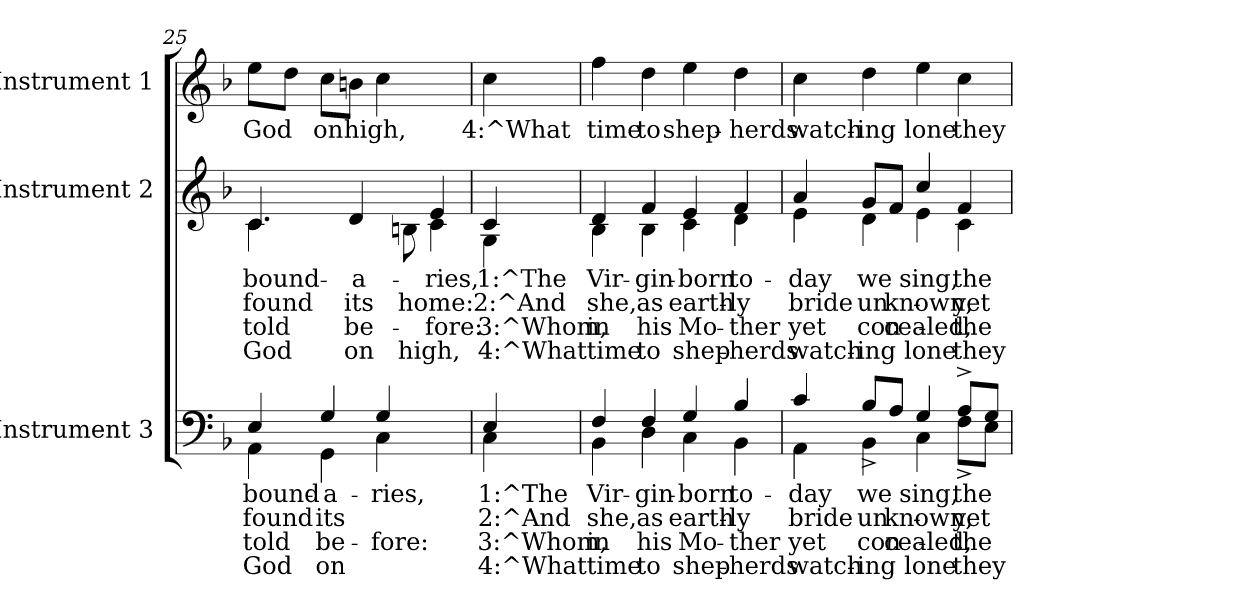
**kern	**text	**text	**text	**text	**kern	**text	**text	**text	**text	**kern	**text
*part3	*part3	*part3	*part3	*part3	*part2	*part2	*part2	*part2	*part2	*part1	*part1
*staff3	*staff3	*staff3	*staff3	*staff3	*staff2	*staff2	*staff2	*staff2	*staff2	*staff1	*staff1
*I"Instrument 3	*	*	*	*	*I"Instrument 2	*	*	*	*	*I"Instrument 1	*
*clefF4	*	*	*	*	*clefG2	*	*	*	*	*clefG2	*
*k[b-]	*	*	*	*	*k[b-]	*	*	*	*	*k[b-]	*
*F:	*	*	*	*	*F:	*	*	*	*	*F:	*
=25	=25	=25	=25	=25	=25	=25	=25	=25	=25	=25	=25
*^	*	*	*	*	*	*	*	*	*	*	*
!	!	!LO:LY:a:rj	!LO:LY:a:rj	!LO:LY:a:rj	!LO:LY:a:rj	!	!LO:LY:b:rj	!LO:LY:b:rj	!LO:LY:b:rj	!LO:LY:b:rj	!	!LO:LY:b:rj
*	*	*	*	*	*	*^	*	*	*	*	*	*
4E/	4AA\	bound-	-found	told	God	4.c/	4.c\	bound-	-found	told	God	8ee\L	God
!	!	!	!	!	!	!	!	!	!	!	!	!	!LO:LY:b:rj
.	.	.	.	.	.	.	.	.	.	.	.	8dd\J	.
!	!	!LO:LY:a:rj	!LO:LY:a:rj	!LO:LY:a:rj	!LO:LY:a:rj	!	!	!	!	!	!	!	!LO:LY:b:rj
4G/	4GG\	a-	-its	be-	-on	.	.	.	.	.	.	8cc\L	on
!	!	!	!	!	!	!	!	!LO:LY:b:rj	!LO:LY:b:rj	!LO:LY:b:rj	!LO:LY:b:rj	!	!LO:LY:b:rj
.	.	.	.	.	.	4d/	4.ryy	a-	-its	be-	-on	8bn\J	high,
!	!	!LO:LY:a:rj	!LO:LY:a:rj	!LO:LY:a:rj	!LO:LY:a:rj	!	!	!	!	!	!	!	!LO:LY:b:rj
4G/	4C\	ries,	.	fore:	.	.	.	.	.	.	.	4cc\	.
!	!	!	!	!	!	!	!	!LO:LY:b:rj	!LO:LY:b:rj	!LO:LY:b:rj	!LO:LY:b:rj	!	!
.	.	.	.	.	.	8Bn\	.	.	home:	.	high,	.	.
!	!	!	!	!	!	!	!	!LO:LY:b:rj	!LO:LY:b:rj	!LO:LY:b:rj	!LO:LY:b:rj	!	!
4ryy	4ryy	.	.	.	.	4e/	4c\	ries,	.	fore:	.	4ryy	.
!!LO:LB:g=z
=26	=26	=26	=26	=26	=26	=26	=26	=26	=26	=26	=26	=26	=26
!	!	!LO:LY:a:rj	!LO:LY:a:rj	!LO:LY:a:rj	!LO:LY:a:rj	!	!	!LO:LY:b:rj	!LO:LY:b:rj	!LO:LY:b:rj	!LO:LY:b:rj	!	!LO:LY:b:rj
4E/	4C\	1:^The	2:^And	3:^Whom,	4:^What	4c/	4G\	1:^The	2:^And	3:^Whom,	4:^What	4cc\	4:^What
=27	=27	=27	=27	=27	=27	=27	=27	=27	=27	=27	=27	=27	=27
!	!	!LO:LY:a:rj	!LO:LY:a:rj	!LO:LY:a:rj	!LO:LY:a:rj	!	!	!LO:LY:b:rj	!LO:LY:b:rj	!LO:LY:b:rj	!LO:LY:b:rj	!	!LO:LY:b:rj
4F/	4BB-\	Vir-	-she,	in	time	4d/	4B-\	Vir-	-she,	in	time	4ff\	time
!	!	!LO:LY:a:rj	!LO:LY:a:rj	!LO:LY:a:rj	!LO:LY:a:rj	!	!	!LO:LY:b:rj	!LO:LY:b:rj	!LO:LY:b:rj	!LO:LY:b:rj	!	!LO:LY:b:rj
4F/	4D\	gin-	-as	his	to	4f/	4B-\	gin-	-as	his	to	4dd\	to
!	!	!LO:LY:a:rj	!LO:LY:a:rj	!LO:LY:a:rj	!LO:LY:a:rj	!	!	!LO:LY:b:rj	!LO:LY:b:rj	!LO:LY:b:rj	!LO:LY:b:rj	!	!LO:LY:b:rj
4G/	4C\	born	earth-	-Mo-	-shep-	4e/	4c\	born	earth-	-Mo-	-shep-	4ee\	shep-
!	!	!LO:LY:a:rj	!LO:LY:a:rj	!LO:LY:a:rj	!LO:LY:a:rj	!	!	!LO:LY:b:rj	!LO:LY:b:rj	!LO:LY:b:rj	!LO:LY:b:rj	!	!LO:LY:b:rj
4B-/	4BB-\	-to-	-ly	ther	herds	4f/	4d\	-to-	-ly	ther	herds	4dd\	-herds
=28	=28	=28	=28	=28	=28	=28	=28	=28	=28	=28	=28	=28	=28
!	!	!LO:LY:a:rj	!LO:LY:a:rj	!LO:LY:a:rj	!LO:LY:a:rj	!	!	!LO:LY:b:rj	!LO:LY:b:rj	!LO:LY:b:rj	!LO:LY:b:rj	!	!LO:LY:b:rj
4c/	4AA\	day	bride	yet	watch-	4a/	4e\	day	bride	yet	watch-	4cc\	watch-
!	!	!LO:LY:a:rj	!LO:LY:a:rj	!LO:LY:a:rj	!LO:LY:a:rj	!	!	!LO:LY:b:rj	!LO:LY:b:rj	!LO:LY:b:rj	!LO:LY:b:rj	!	!LO:LY:b:rj
4BB-\	8B-^>/L	-we	un-	-con-	-ing	4d\	8g/L	-we	un-	-con-	-ing	4dd\	-ing
!	!	!LO:LY:a:rj	!LO:LY:a:rj	!LO:LY:a:rj	!LO:LY:a:rj	!	!	!LO:LY:b:rj	!LO:LY:b:rj	!LO:LY:b:rj	!LO:LY:b:rj	!	!
.	8A/J	.	known,	cealed,	.	.	8f/J	.	known,	cealed,	.	.	.
!	!	!LO:LY:a:rj	!LO:LY:a:rj	!LO:LY:a:rj	!LO:LY:a:rj	!	!	!LO:LY:b:rj	!LO:LY:b:rj	!LO:LY:b:rj	!LO:LY:b:rj	!	!LO:LY:b:rj
4G/	4C\	sing,	.	.	lone	4cc/	4e\	sing,	.	.	lone	4ee\	lone
!	!	!LO:LY:a:rj	!LO:LY:a:rj	!LO:LY:a:rj	!LO:LY:a:rj	!	!	!LO:LY:b:rj	!LO:LY:b:rj	!LO:LY:b:rj	!LO:LY:b:rj	!	!LO:LY:b:rj
8A^>/L	8F^<\L	the	yet	the	they	4f/	4c\	the	yet	the	they	4cc\	they
!	!	!LO:LY:a:rj	!LO:LY:a:rj	!LO:LY:a:rj	!LO:LY:a:rj	!	!	!	!	!	!	!	!
8G/J	8E\J	.	.	.	.	.	.	.	.	.	.	.	.
*v	*v	*	*	*	*	*	*	*	*	*	*	*	*
*	*	*	*	*	*v	*v	*	*	*	*	*	*
=	=	=	=	=	=	=	=	=	=	=	=
*-	*-	*-	*-	*-	*-	*-	*-	*-	*-	*-	*-
